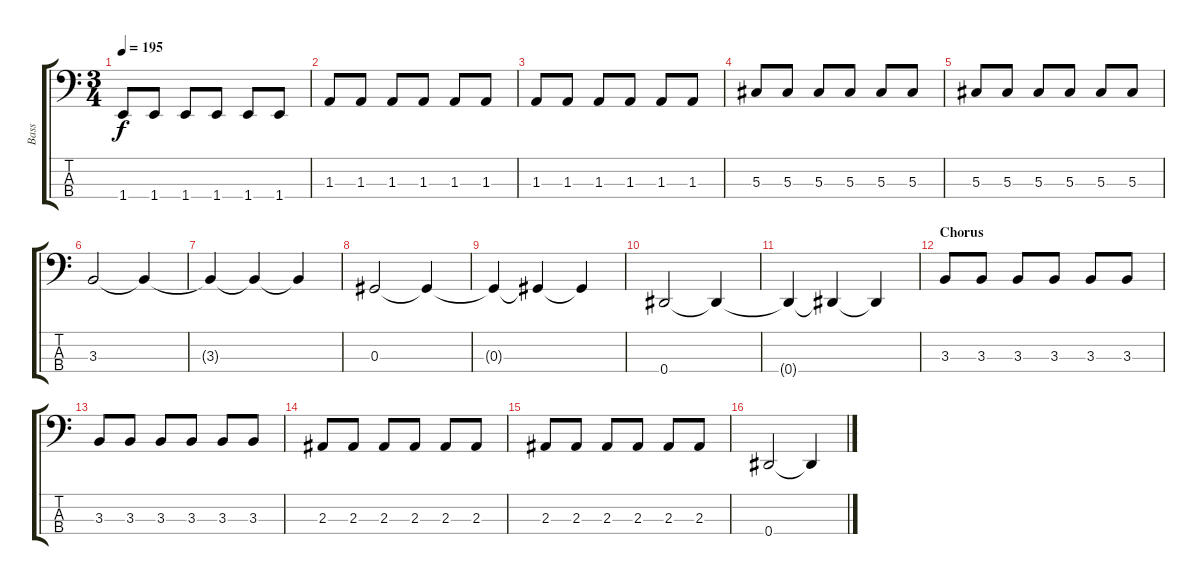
\track ("Bass" "Bass") {instrument electricbasspick}
\staff {score tabs}
\tuning (Gb2 Db2 Ab1 Eb1) {hide}
\ts (3 4)
\tempo 195
\clef f4
\ks c
1.4.8{dy f} 1.4.8 1.4.8 1.4.8 1.4.8 1.4.8 |
1.3.8 1.3.8 1.3.8 1.3.8 1.3.8 1.3.8 |
1.3.8 1.3.8 1.3.8 1.3.8 1.3.8 1.3.8 |
5.3.8 5.3.8 5.3.8 5.3.8 5.3.8 5.3.8 |
5.3.8 5.3.8 5.3.8 5.3.8 5.3.8 5.3.8 |
3.3.2 3.3{t}.4 |
3.3{t}.4 3.3{t}.4 3.3{t}.4 |
0.3.2 0.3{t}.4 |
0.3{t}.4 0.3{t}.4 0.3{t}.4 |
0.4.2 0.4{t}.4 |
0.4{t}.4 0.4{t}.4 0.4{t}.4 |
\section ("" "Chorus")
3.3.8 3.3.8 3.3.8 3.3.8 3.3.8 3.3.8 |
3.3.8 3.3.8 3.3.8 3.3.8 3.3.8 3.3.8 |
2.3.8 2.3.8 2.3.8 2.3.8 2.3.8 2.3.8 |
2.3.8 2.3.8 2.3.8 2.3.8 2.3.8 2.3.8 |
0.4.2 0.4{t}.4
